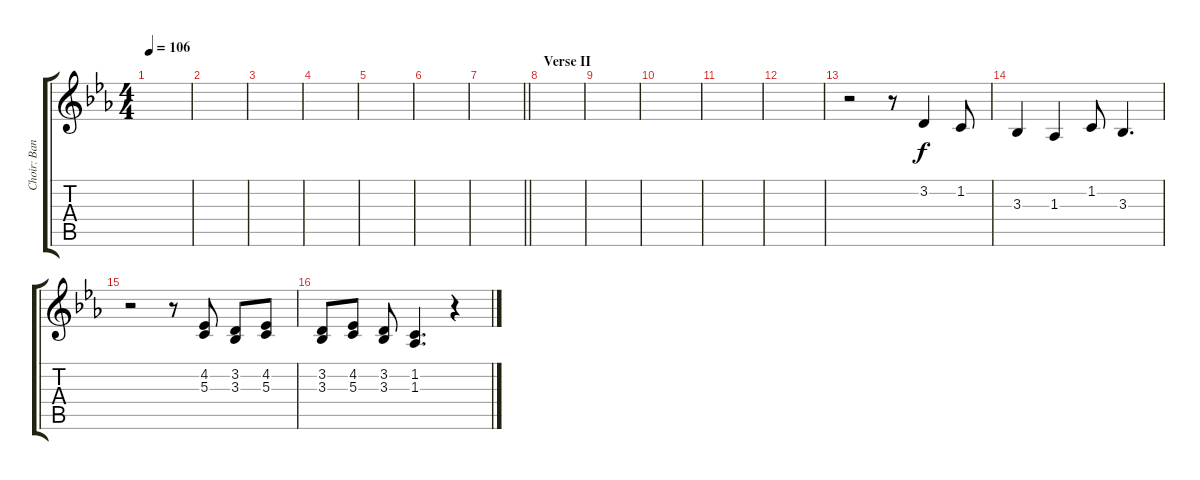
\track ("Choir: Band" "Choir: Ban") {instrument choiraahs}
\staff {score tabs}
\tuning (E4 B3 G3 D3 A2 E2) {hide}
\ts (4 4)
\tempo 106
\clef g2
\ks eb
|
|
|
|
|
|
\barLineRight lightlight
|
\section ("" "Verse II")
|
|
|
|
|
r.2 r.8 3.2.4 1.2.8 |
3.3.4 1.3.4 1.2.8 3.3.4{d} |
r.2 r.8 (4.2 5.3).8 (3.2 3.3).8 (4.2 5.3).8 |
(3.2 3.3).8 (4.2 5.3).8 (3.2 3.3).8 (1.2 1.3).4{d} r.4
